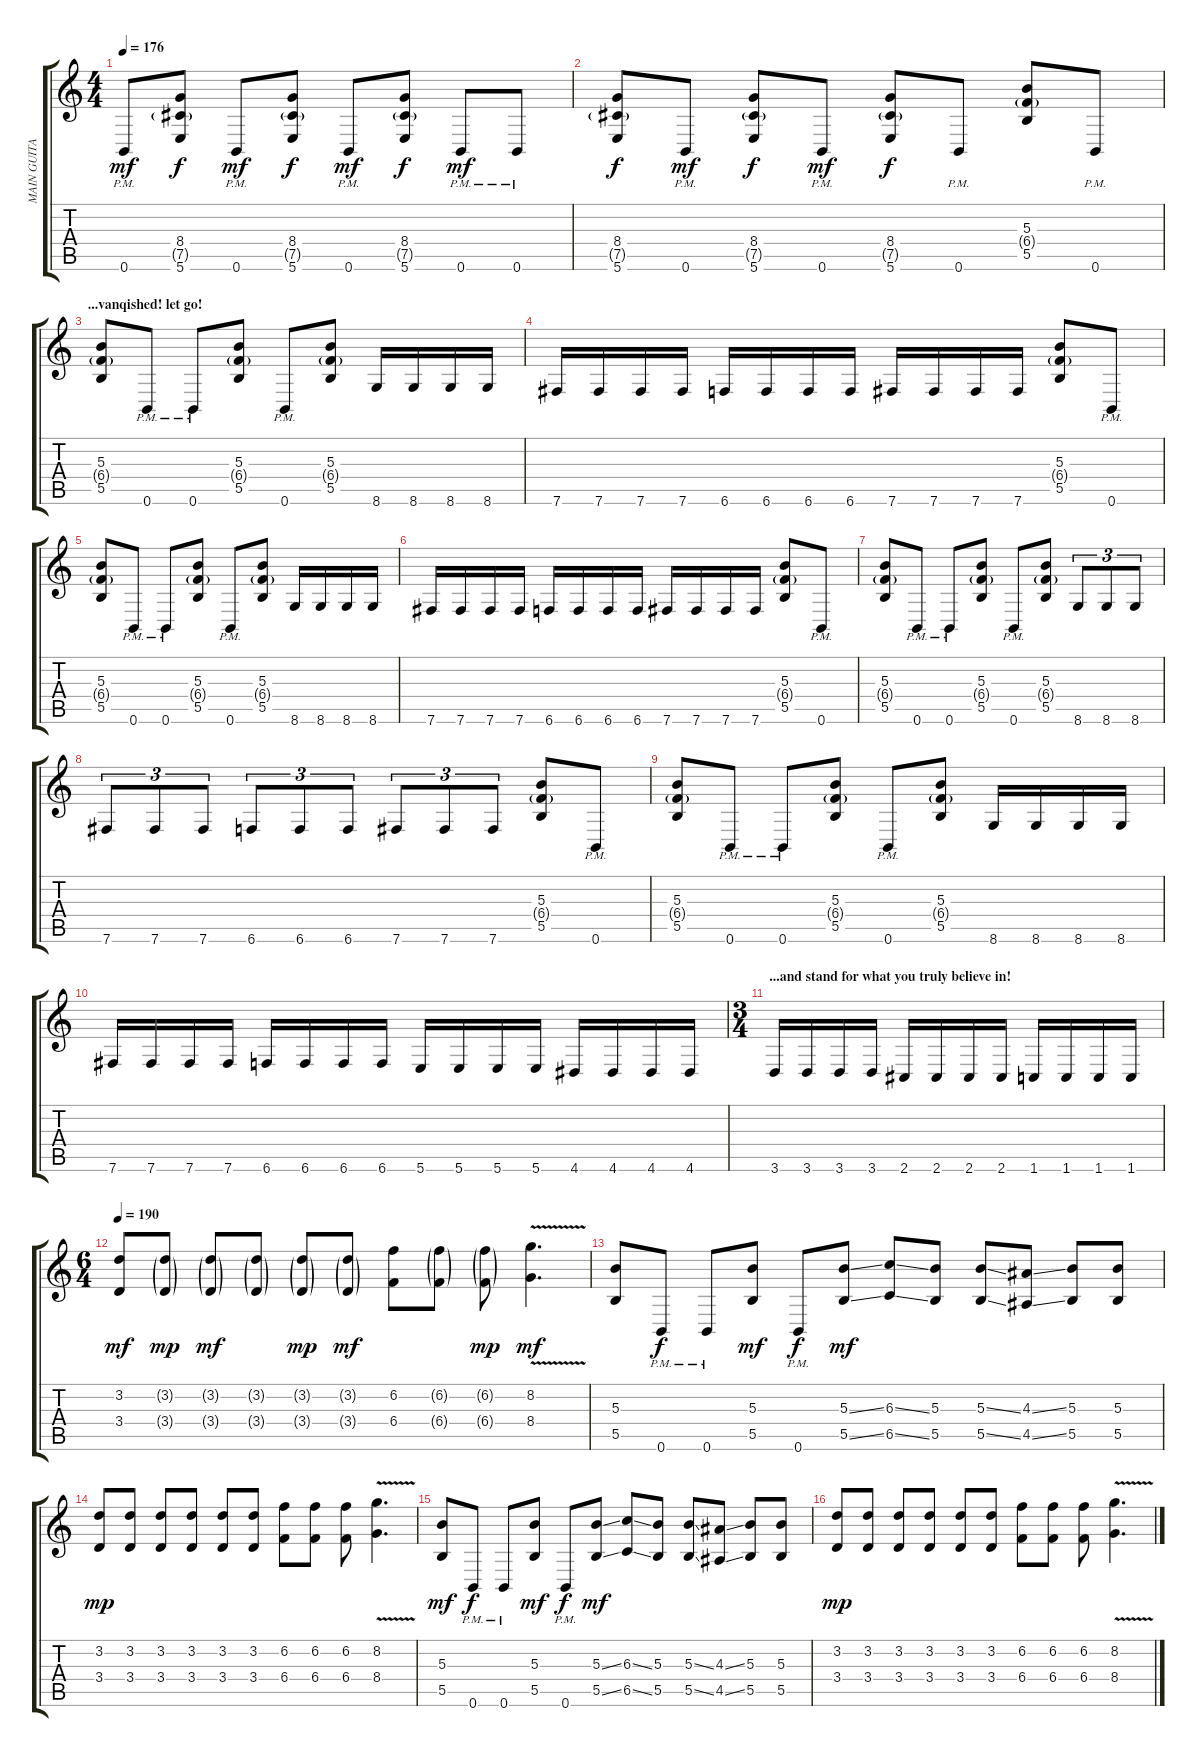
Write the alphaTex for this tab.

\track ("MAIN GUITAR" "MAIN GUITA") {instrument distortionguitar}
\staff {score tabs}
\tuning (Eb4 B3 Gb3 B2 Gb2 B1) {hide}
\ts (4 4)
\tempo 176
\clef g2
\ks c
0.6{pm}.8{dy mf} (8.4 7.5{g} 5.6).8{dy f} 0.6{pm}.8{dy mf} (8.4 7.5{g} 5.6).8{dy f} 0.6{pm}.8{dy mf} (8.4 7.5{g} 5.6).8{dy f} 0.6{pm}.8{dy mf} 0.6{pm}.8 |
(8.4 7.5{g} 5.6).8{dy f} 0.6{pm}.8{dy mf} (8.4 7.5{g} 5.6).8{dy f} 0.6{pm}.8{dy mf} (8.4 7.5{g} 5.6).8{dy f} 0.6{pm}.8 (5.3 6.4{g} 5.5).8 0.6{pm}.8 |
\section ("" "...vanqished! let go!")
(5.3 6.4{g} 5.5).8 0.6{pm}.8 0.6{pm}.8 (5.3 6.4{g} 5.5).8 0.6{pm}.8 (5.3 6.4{g} 5.5).8 8.6.16 8.6.16 8.6.16 8.6.16 |
7.6.16 7.6.16 7.6.16 7.6.16 6.6.16 6.6.16 6.6.16 6.6.16 7.6.16 7.6.16 7.6.16 7.6.16 (5.3 6.4{g} 5.5).8 0.6{pm}.8 |
(5.3 6.4{g} 5.5).8 0.6{pm}.8 0.6{pm}.8 (5.3 6.4{g} 5.5).8 0.6{pm}.8 (5.3 6.4{g} 5.5).8 8.6.16 8.6.16 8.6.16 8.6.16 |
7.6.16 7.6.16 7.6.16 7.6.16 6.6.16 6.6.16 6.6.16 6.6.16 7.6.16 7.6.16 7.6.16 7.6.16 (5.3 6.4{g} 5.5).8 0.6{pm}.8 |
(5.3 6.4{g} 5.5).8 0.6{pm}.8 0.6{pm}.8 (5.3 6.4{g} 5.5).8 0.6{pm}.8 (5.3 6.4{g} 5.5).8 8.6.8{tu (3 2)} 8.6.8{tu (3 2)} 8.6.8{tu (3 2)} |
7.6.8{tu (3 2)} 7.6.8{tu (3 2)} 7.6.8{tu (3 2)} 6.6.8{tu (3 2)} 6.6.8{tu (3 2)} 6.6.8{tu (3 2)} 7.6.8{tu (3 2)} 7.6.8{tu (3 2)} 7.6.8{tu (3 2)} (5.3 6.4{g} 5.5).8 0.6{pm}.8 |
(5.3 6.4{g} 5.5).8 0.6{pm}.8 0.6{pm}.8 (5.3 6.4{g} 5.5).8 0.6{pm}.8 (5.3 6.4{g} 5.5).8 8.6.16 8.6.16 8.6.16 8.6.16 |
7.6.16 7.6.16 7.6.16 7.6.16 6.6.16 6.6.16 6.6.16 6.6.16 5.6.16 5.6.16 5.6.16 5.6.16 4.6.16 4.6.16 4.6.16 4.6.16 |
\ts (3 4)
\section ("" "...and stand for what you truly believe in!")
3.6.16 3.6.16 3.6.16 3.6.16 2.6.16 2.6.16 2.6.16 2.6.16 1.6.16 1.6.16 1.6.16 1.6.16 |
\ts (6 4)
\tempo 190
(3.2 3.4).8{dy mf} (3.2{g} 3.4{g}).8{dy mp} (3.2{g} 3.4{g}).8{dy mf} (3.2{g} 3.4{g}).8 (3.2{g} 3.4{g}).8{dy mp} (3.2{g} 3.4{g}).8{dy mf} (6.2 6.4).8 (6.2{g} 6.4{g}).8 (6.2{g} 6.4{g}).8{dy mp} (8.2{v} 8.4{v}).4{d dy mf} |
(5.3 5.5).8 0.6{pm}.8{dy f} 0.6{pm}.8 (5.3 5.5).8{dy mf} 0.6{pm}.8{dy f} (5.3{ss} 5.5{ss}).8{dy mf} (6.3{ss} 6.5{ss}).8 (5.3 5.5).8 (5.3{ss} 5.5{ss}).8 (4.3{ss} 4.5{ss}).8 (5.3 5.5).8 (5.3 5.5).8 |
(3.2 3.4).8{dy mp} (3.2 3.4).8 (3.2 3.4).8 (3.2 3.4).8 (3.2 3.4).8 (3.2 3.4).8 (6.2 6.4).8 (6.2 6.4).8 (6.2 6.4).8 (8.2{v} 8.4{v}).4{d} |
(5.3 5.5).8{dy mf} 0.6{pm}.8{dy f} 0.6{pm}.8 (5.3 5.5).8{dy mf} 0.6{pm}.8{dy f} (5.3{ss} 5.5{ss}).8{dy mf} (6.3{ss} 6.5{ss}).8 (5.3 5.5).8 (5.3{ss} 5.5{ss}).8 (4.3{ss} 4.5{ss}).8 (5.3 5.5).8 (5.3 5.5).8 |
(3.2 3.4).8{dy mp} (3.2 3.4).8 (3.2 3.4).8 (3.2 3.4).8 (3.2 3.4).8 (3.2 3.4).8 (6.2 6.4).8 (6.2 6.4).8 (6.2 6.4).8 (8.2{v} 8.4{v}).4{d}
